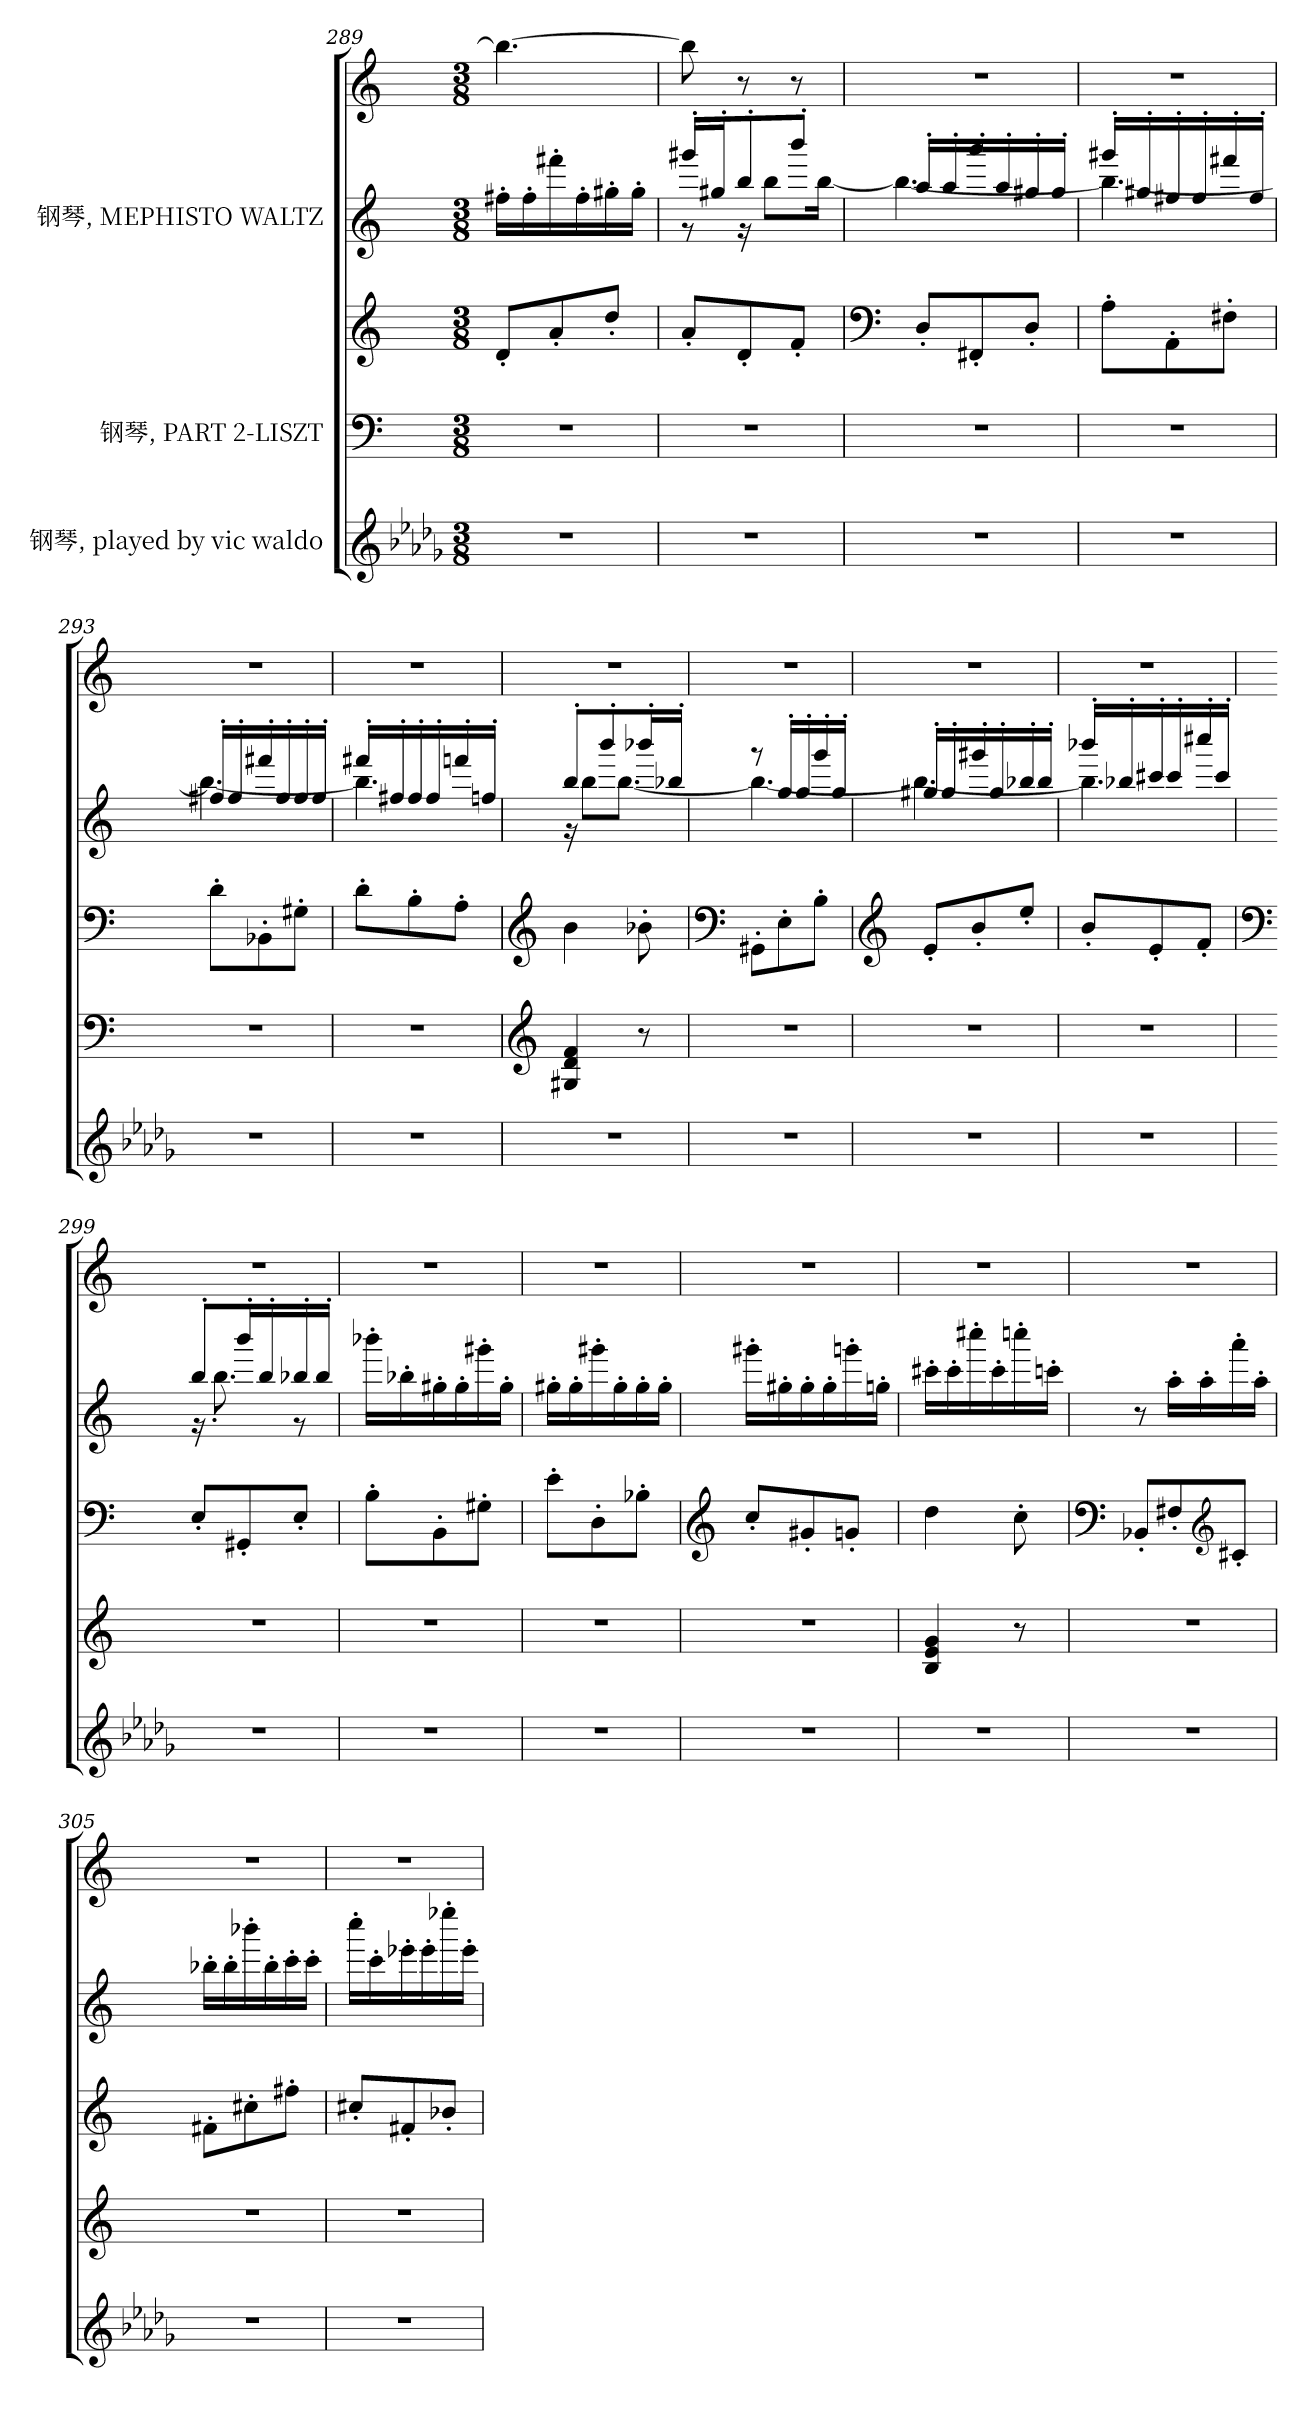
**kern	**kern	**kern	**kern	**kern
*part3	*part2	*part2	*part1	*part1
*staff5	*staff4	*staff3	*staff2	*staff1
*I"钢琴, played by vic waldo	*I"钢琴, PART 2-LISZT	*	*I"钢琴, MEPHISTO WALTZ	*
!!LO:PB:g=z
*clefG2	*clefF4	*clefG2	*clefG2	*clefG2
*k[b-e-a-d-g-]	*k[]	*k[]	*k[]	*k[]
*M3/8	*M3/8	*M3/8	*M3/8	*M3/8
=289	=289	=289	=289	=289
4.r	4.r	8d'/L	16ff#X'\LL	4.bb\_
.	.	.	16ff#'\	.
.	.	8a'/	16fff#X'\	.
.	.	.	16ff#'\	.
.	.	8dd'/J	16gg#X'\	.
.	.	.	16gg#'\JJ	.
=290	=290	=290	=290	=290
*	*	*	*^	*
4.r	4.r	8a'/L	16ggg#X'/LL	8r	8bb\]
.	.	.	16gg#X'/J	.	.
.	.	8d'/	8bb'/	16r	8r
.	.	.	.	8bb\L	.
.	.	8f'/J	8bbb'/J	.	8r
.	.	.	.	[16bb\Jk	.
=291	=291	=291	=291	=291	=291
*	*	*clefF4	*	*	*
4.r	4.r	8D'/L	16aa'/LL	4.bb\_	4.r
.	.	.	16aa'/	.	.
.	.	8FF#X'/	16aaa'/	.	.
.	.	.	16aa'/	.	.
.	.	8D'/J	16gg#X'/	.	.
.	.	.	16gg#'/JJ	.	.
=292	=292	=292	=292	=292	=292
4.r	4.r	8A'\L	16ggg#X'/LL	4.bb\_	4.r
.	.	.	16gg#X'/	.	.
.	.	8AA'\	16ff#X'/	.	.
.	.	.	16ff#'/	.	.
.	.	8F#X'\J	16fff#X'/	.	.
.	.	.	16ff#'/JJ	.	.
!!LO:LB:g=z
=293	=293	=293	=293	=293	=293
4.r	4.r	8d'\L	16ff#X'/LL	4.bb\_	4.r
.	.	.	16ff#'/	.	.
.	.	8BB-X'\	16fff#X'/	.	.
.	.	.	16ff#'/	.	.
.	.	8G#X'\J	16ff#'/	.	.
.	.	.	16ff#'/JJ	.	.
=294	=294	=294	=294	=294	=294
4.r	4.r	8d'\L	16fff#X'/LL	4.bb\]	4.r
.	.	.	16ff#X'/	.	.
.	.	8B'\	16ff#'/	.	.
.	.	.	16ff#'/	.	.
.	.	8A'\J	16fffn'/	.	.
.	.	.	16ffn'/JJ	.	.
=295	=295	=295	=295	=295	=295
*	*clefG2	*clefG2	*	*	*
4.r	4G#X/ 4d/ 4f/	4b\	8bb'/L	16r	4.r
.	.	.	.	8bb\L	.
.	.	.	8bbb'/	.	.
.	.	.	.	[8.bb\J	.
.	8r	8b-X'\	16bbb-X'/L	.	.
.	.	.	16bb-X'/JJ	.	.
=296	=296	=296	=296	=296	=296
*	*	*clefF4	*	*	*
4.r	4.r	8GG#X'\L	8r	4.bb\_	4.r
.	.	8E'\	16gg'/LL	.	.
.	.	.	16gg'/	.	.
.	.	8B'\J	16ggg'/	.	.
.	.	.	16gg'/JJ	.	.
!!LO:PB:g=z
=297	=297	=297	=297	=297	=297
*	*	*clefG2	*	*	*
4.r	4.r	8e'/L	16gg#X'/LL	4.bb\_	4.r
.	.	.	16gg#'/	.	.
.	.	8b'/	16ggg#X'/	.	.
.	.	.	16gg#'/	.	.
.	.	8ee'/J	16bb-X'/	.	.
.	.	.	16bb-'/JJ	.	.
=298	=298	=298	=298	=298	=298
4.r	4.r	8b'/L	16bbb-X'/LL	4.bb\]	4.r
.	.	.	16bb-X'/	.	.
.	.	8e'/	16ccc#X'/	.	.
.	.	.	16ccc#'/	.	.
.	.	8f'/J	16cccc#X'/	.	.
.	.	.	16ccc#'/JJ	.	.
=299	=299	=299	=299	=299	=299
*	*	*clefF4	*	*	*
4.r	4.r	8E'/L	8bb'/L	16r	4.r
.	.	.	.	8.bb'\	.
.	.	8GG#X'/	16bbb'/L	.	.
.	.	.	16bb'/	.	.
.	.	8E'/J	16bb-X'/	8r	.
.	.	.	16bb-'/JJ	.	.
*	*	*	*v	*v	*
!!LO:LB:g=z
=300	=300	=300	=300	=300
4.r	4.r	8B'\L	16bbb-X'\LL	4.r
.	.	.	16bb-X'\	.
.	.	8BB'\	16gg#X'\	.
.	.	.	16gg#'\	.
.	.	8G#X'\J	16ggg#X'\	.
.	.	.	16gg#'\JJ	.
=301	=301	=301	=301	=301
4.r	4.r	8e'\L	16gg#X'\LL	4.r
.	.	.	16gg#'\	.
.	.	8D'\	16ggg#X'\	.
.	.	.	16gg#'\	.
.	.	8B-X'\J	16gg#'\	.
.	.	.	16gg#'\JJ	.
=302	=302	=302	=302	=302
*	*	*clefG2	*	*
4.r	4.r	8cc'/L	16ggg#X'\LL	4.r
.	.	.	16gg#X'\	.
.	.	8g#X'/	16gg#'\	.
.	.	.	16gg#'\	.
.	.	8gn'/J	16gggn'\	.
.	.	.	16ggn'\JJ	.
=303	=303	=303	=303	=303
4.r	4B/ 4e/ 4g/	4dd\	16ccc#X'\LL	4.r
.	.	.	16ccc#'\	.
.	.	.	16cccc#X'\	.
.	.	.	16ccc#'\	.
.	8r	8cc'\	16ccccn'\	.
.	.	.	16cccn'\JJ	.
!!LO:PB:g=z
=304	=304	=304	=304	=304
*	*	*clefF4	*	*
4.r	4.r	8BB-X'/L	8r	4.r
.	.	8F#X'/	16aa'\LL	.
.	.	.	16aa'\	.
*	*	*clefG2	*	*
.	.	8c#X'/J	16aaa'\	.
.	.	.	16aa'\JJ	.
=305	=305	=305	=305	=305
4.r	4.r	8f#X'\L	16bb-X'\LL	4.r
.	.	.	16bb-'\	.
.	.	8cc#X'\	16bbb-X'\	.
.	.	.	16bb-'\	.
.	.	8ff#X'\J	16ccc'\	.
.	.	.	16ccc'\JJ	.
=306	=306	=306	=306	=306
4.r	4.r	8cc#X'/L	16cccc'\LL	4.r
.	.	.	16ccc'\	.
.	.	8f#X'/	16eee-X'\	.
.	.	.	16eee-'\	.
.	.	8b-X'/J	16eeee-X'\	.
.	.	.	16eee-'\JJ	.
=	=	=	=	=
*-	*-	*-	*-	*-
